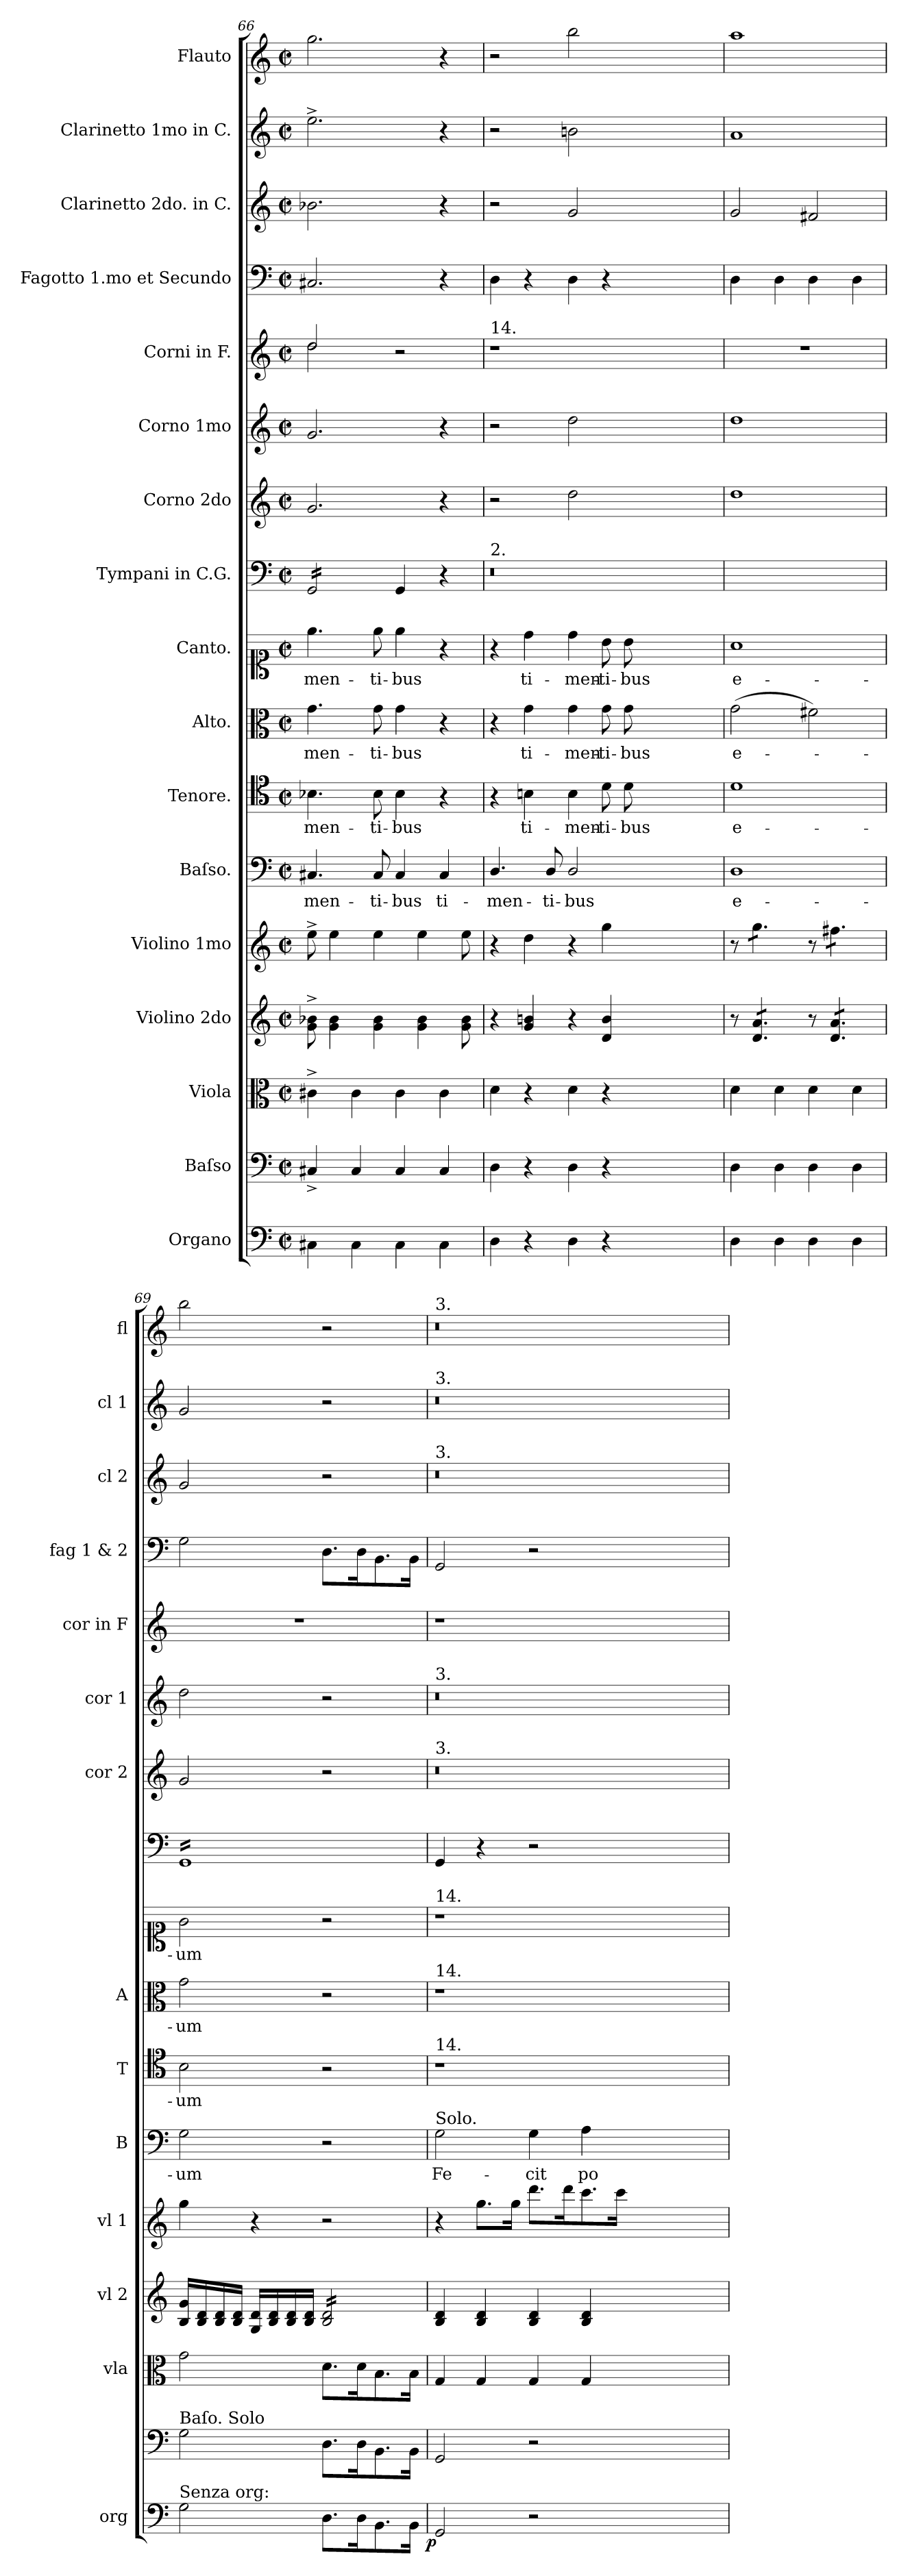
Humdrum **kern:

**kern	**dynam	**kern	**kern	**kern	**kern	**kern	**text	**kern	**text	**kern	**text	**kern	**text	**kern	**kern	**kern	**kern	**kern	**kern	**kern	**kern
*part17	*part17	*part16	*part15	*part14	*part13	*part12	*part12	*part11	*part11	*part10	*part10	*part9	*part9	*part8	*part7	*part6	*part5	*part4	*part3	*part2	*part1
*staff17	*staff17	*staff16	*staff15	*staff14	*staff13	*staff12	*staff12	*staff11	*staff11	*staff10	*staff10	*staff9	*staff9	*staff8	*staff7	*staff6	*staff5	*staff4	*staff3	*staff2	*staff1
*I"Organo	*	*I"Baſso	*I"Viola	*I"Violino 2do	*I"Violino 1mo	*I"Baſso.	*	*I"Tenore.	*	*I"Alto.	*	*I"Canto.	*	*I"Tympani in C.G.	*I"Corno 2do	*I"Corno 1mo	*I"Corni in F.	*I"Fagotto 1.mo et Secundo	*I"Clarinetto 2do. in C.	*I"Clarinetto 1mo in C.	*I"Flauto
*I'org	*	*	*I'vla	*I'vl 2	*I'vl 1	*I'B	*	*I'T	*	*I'A	*	*	*	*	*I'cor 2	*I'cor 1	*I'cor in F	*I'fag 1 & 2	*I'cl 2	*I'cl 1	*I'fl
*clefF4	*	*clefF4	*clefC3	*clefG2	*clefG2	*clefF4	*	*clefC4	*	*clefC3	*	*clefC1	*	*clefF4	*clefG2	*clefG2	*clefG2	*clefF4	*clefG2	*clefG2	*clefG2
*	*	*	*	*	*	*	*	*	*	*	*	*	*	*	*	*	*ITrd4c7	*	*	*	*
*k[]	*	*k[]	*k[]	*k[]	*k[]	*k[]	*	*k[]	*	*k[]	*	*k[]	*	*k[]	*k[]	*k[]	*k[b-]	*k[]	*k[]	*k[]	*k[]
*C:	*	*C:	*C:	*C:	*C:	*C:	*	*C:	*	*C:	*	*C:	*	*C:	*C:	*C:	*	*C:	*C:	*C:	*C:
*M2/2	*	*M2/2	*M2/2	*M2/2	*M2/2	*M2/2	*	*M2/2	*	*M2/2	*	*M2/2	*	*M2/2	*M2/2	*M2/2	*M2/2	*M2/2	*M2/2	*M2/2	*M2/2
*met(c|)	*	*met(c|)	*met(c|)	*met(c|)	*met(c|)	*met(c|)	*	*met(c|)	*	*met(c|)	*	*met(c|)	*	*met(c|)	*met(c|)	*met(c|)	*met(c|)	*met(c|)	*met(c|)	*met(c|)	*met(c|)
=66	=66	=66	=66	=66	=66	=66	=66	=66	=66	=66	=66	=66	=66	=66	=66	=66	=66	=66	=66	=66	=66
*	*	*	*	*	*	*	*	*	*	*	*	*	*	*	*	*	*^	*	*	*	*
*	*	*	*	*	*	*	*	*	*	*	*	*	*	*tremolo	*	*	*	*	*	*	*	*
4C#X\	.	4C#X^/	4c#X^<\	8g^<\ 8b-X^<\	8ee^\	4.C#X/	-men-	4.B-X\	-men-	4.g\	-men-	4.ee\	-men-	16GG/LL	2.g/	2.g/	2g/	2g\	2.C#X/	2.b-X\	2.ee^<\	2.gg\
.	.	.	.	.	.	.	.	.	.	.	.	.	.	16GG/	.	.	.	.	.	.	.	.
.	.	.	.	4g\ 4b-\	4ee\	.	.	.	.	.	.	.	.	16GG/	.	.	.	.	.	.	.	.
.	.	.	.	.	.	.	.	.	.	.	.	.	.	16GG/	.	.	.	.	.	.	.	.
4C#\	.	4C#/	4c#\	.	.	.	.	.	.	.	.	.	.	16GG/	.	.	.	.	.	.	.	.
.	.	.	.	.	.	.	.	.	.	.	.	.	.	16GG/	.	.	.	.	.	.	.	.
.	.	.	.	4g\ 4b-\	4ee\	8C#/	-ti-	8B-\	-ti-	8g\	-ti-	8ee\	-ti-	16GG/	.	.	.	.	.	.	.	.
.	.	.	.	.	.	.	.	.	.	.	.	.	.	16GG/JJ	.	.	.	.	.	.	.	.
*	*	*	*	*	*	*	*	*	*	*	*	*	*	*Xtremolo	*	*	*	*	*	*	*	*
4C#\	.	4C#/	4c#\	.	.	4C#/	-bus	4B-\	-bus	4g\	-bus	4ee\	-bus	4GG/	.	.	2r	2ryy	.	.	.	.
.	.	.	.	4g\ 4b-\	4ee\	.	.	.	.	.	.	.	.	.	.	.	.	.	.	.	.	.
4C#\	.	4C#/	4c#\	.	.	4C#/	ti-	4r	.	4r	.	4r	.	4r	4r	4r	.	.	4r	4r	4r	4r
.	.	.	.	8g\ 8b-\	8ee\	.	.	.	.	.	.	.	.	.	.	.	.	.	.	.	.	.
*	*	*	*	*	*	*	*	*	*	*	*	*	*	*	*	*	*v	*v	*	*	*	*
=67	=67	=67	=67	=67	=67	=67	=67	=67	=67	=67	=67	=67	=67	=67	=67	=67	=67	=67	=67	=67	=67
!	!	!	!	!	!	!	!	!	!	!	!	!	!	!	!	!	!LO:TX:a:t=14.	!	!	!	!
!	!	!	!	!	!	!	!	!	!	!	!	!	!	!LO:TX:a:t=2.	!	!	!	!	!	!	!
4D\	.	4D\	4d\	4r	4r	4.D/	-men-	4r	.	4r	.	4r	.	0r	2r	2r	1r	4D\	2r	2r	2r
4r	.	4r	4r	4g/ 4bn/	4dd\	.	.	4Bn\	ti-	4g\	ti-	4dd\	ti-	.	.	.	.	4r	.	.	.
.	.	.	.	.	.	8D/	-ti-	.	.	.	.	.	.	.	.	.	.	.	.	.	.
4D\	.	4D\	4d\	4r	4r	2D/	-bus	4B\	-men-	4g\	-men-	4dd\	-men-	.	2dd\	2dd\	.	4D\	2g/	2bn\	2bb\
4r	.	4r	4r	4d/ 4b/	4gg\	.	.	8d\	-ti-	8g\	-ti-	8b\	-ti-	.	.	.	.	4r	.	.	.
.	.	.	.	.	.	.	.	8d\	-bus	8g\	-bus	8b\	-bus	.	.	.	.	.	.	.	.
1ryy	.	1ryy	1ryy	1ryy	1ryy	1ryy	.	1ryy	.	1ryy	.	1ryy	.	.	1ryy	1ryy	1ryy	1ryy	1ryy	1ryy	1ryy
=68	=68	=68	=68	=68	=68	=68	=68	=68	=68	=68	=68	=68	=68	=68	=68	=68	=68	=68	=68	=68	=68
4D\	.	4D\	4d\	8r	8r	1D\	e-	1d\	e-	(2g\	e-	1a\	e-	1ryy	1dd\	1dd\	1r	4D\	2g/	1a/	1aa\
*	*	*	*	*tremolo	*	*	*	*	*	*	*	*	*	*	*	*	*	*	*	*	*
*	*	*	*	*	*tremolo	*	*	*	*	*	*	*	*	*	*	*	*	*	*	*	*
.	.	.	.	8d/ 8a/L	8gg\L	.	.	.	.	.	.	.	.	.	.	.	.	.	.	.	.
4D\	.	4D\	4d\	8d/ 8a/	8gg\	.	.	.	.	.	.	.	.	.	.	.	.	4D\	.	.	.
.	.	.	.	8d/ 8a/J	8gg\J	.	.	.	.	.	.	.	.	.	.	.	.	.	.	.	.
4D\	.	4D\	4d\	8r	8r	.	.	.	.	2f#X\)	.	.	.	.	.	.	.	4D\	2f#X/	.	.
.	.	.	.	8d/ 8a/L	8ff#X\L	.	.	.	.	.	.	.	.	.	.	.	.	.	.	.	.
4D\	.	4D\	4d\	8d/ 8a/	8ff#X\	.	.	.	.	.	.	.	.	.	.	.	.	4D\	.	.	.
.	.	.	.	8d/ 8a/J	8ff#X\J	.	.	.	.	.	.	.	.	.	.	.	.	.	.	.	.
*	*	*	*	*	*Xtremolo	*	*	*	*	*	*	*	*	*	*	*	*	*	*	*	*
*	*	*	*	*Xtremolo	*	*	*	*	*	*	*	*	*	*	*	*	*	*	*	*	*
=69	=69	=69	=69	=69	=69	=69	=69	=69	=69	=69	=69	=69	=69	=69	=69	=69	=69	=69	=69	=69	=69
!	!	!LO:TX:a:t=Baſo. Solo	!	!	!	!	!	!	!	!	!	!	!	!	!	!	!	!	!	!	!
!LO:TX:a:t=Senza org&colon;	!	!	!	!	!	!	!	!	!	!	!	!	!	!	!	!	!	!	!	!	!
*	*	*	*	*	*	*	*	*	*	*	*	*	*	*tremolo	*	*	*	*	*	*	*
2G\	.	2G\	2g\	16B/ 16g/LL	4gg\	2G\	-um	2B\	-um	2g\	-um	2g\	-um	16GG/LL	2g/	2dd\	1r	2G\	2g/	2g/	2bb\
.	.	.	.	16B/ 16d/	.	.	.	.	.	.	.	.	.	16GG/	.	.	.	.	.	.	.
.	.	.	.	16B/ 16d/	.	.	.	.	.	.	.	.	.	16GG/	.	.	.	.	.	.	.
.	.	.	.	16B/ 16d/JJ	.	.	.	.	.	.	.	.	.	16GG/	.	.	.	.	.	.	.
.	.	.	.	16G/ 16d/LL	4r	.	.	.	.	.	.	.	.	16GG/	.	.	.	.	.	.	.
.	.	.	.	16B/ 16d/	.	.	.	.	.	.	.	.	.	16GG/	.	.	.	.	.	.	.
.	.	.	.	16B/ 16d/	.	.	.	.	.	.	.	.	.	16GG/	.	.	.	.	.	.	.
.	.	.	.	16B/ 16d/JJ	.	.	.	.	.	.	.	.	.	16GG/	.	.	.	.	.	.	.
*	*	*	*	*tremolo	*	*	*	*	*	*	*	*	*	*	*	*	*	*	*	*	*
8.D\L	.	8.D\L	8.d\L	16B/ 16d/LL	2r	2r	.	2r	.	2r	.	2r	.	16GG/	2r	2r	.	8.D\L	2r	2r	2r
.	.	.	.	16B/ 16d/	.	.	.	.	.	.	.	.	.	16GG/	.	.	.	.	.	.	.
.	.	.	.	16B/ 16d/	.	.	.	.	.	.	.	.	.	16GG/	.	.	.	.	.	.	.
16D\K	.	16D\K	16d\K	16B/ 16d/	.	.	.	.	.	.	.	.	.	16GG/	.	.	.	16D\K	.	.	.
8.BB\	.	8.BB\	8.B\	16B/ 16d/	.	.	.	.	.	.	.	.	.	16GG/	.	.	.	8.BB\	.	.	.
.	.	.	.	16B/ 16d/	.	.	.	.	.	.	.	.	.	16GG/	.	.	.	.	.	.	.
.	.	.	.	16B/ 16d/	.	.	.	.	.	.	.	.	.	16GG/	.	.	.	.	.	.	.
16BB\Jk	.	16BB\Jk	16B\Jk	16B/ 16d/JJ	.	.	.	.	.	.	.	.	.	16GG/JJ	.	.	.	16BB\Jk	.	.	.
*	*	*	*	*	*	*	*	*	*	*	*	*	*	*Xtremolo	*	*	*	*	*	*	*
*	*	*	*	*Xtremolo	*	*	*	*	*	*	*	*	*	*	*	*	*	*	*	*	*
=70	=70	=70	=70	=70	=70	=70	=70	=70	=70	=70	=70	=70	=70	=70	=70	=70	=70	=70	=70	=70	=70
!	!	!	!	!	!	!	!	!	!	!	!	!	!	!	!	!	!	!	!	!	!LO:TX:a:t=3.
!	!	!	!	!	!	!	!	!	!	!	!	!	!	!	!	!	!	!	!	!LO:TX:a:t=3.	!
!	!	!	!	!	!	!	!	!	!	!	!	!	!	!	!	!	!	!	!LO:TX:a:t=3.	!	!
!	!	!	!	!	!	!	!	!	!	!	!	!	!	!	!	!LO:TX:a:t=3.	!	!	!	!	!
!	!	!	!	!	!	!	!	!	!	!	!	!	!	!	!LO:TX:a:t=3.	!	!	!	!	!	!
!	!	!	!	!	!	!	!	!	!	!	!	!LO:TX:a:t=14.	!	!	!	!	!	!	!	!	!
!	!	!	!	!	!	!	!	!	!	!LO:TX:a:t=14.	!	!	!	!	!	!	!	!	!	!	!
!	!	!	!	!	!	!	!	!LO:TX:a:t=14.	!	!	!	!	!	!	!	!	!	!	!	!	!
!	!	!	!	!	!	!LO:TX:a:t=Solo.	!	!	!	!	!	!	!	!	!	!	!	!	!	!	!
!	!LO:DY:rj	!	!	!	!	!	!	!	!	!	!	!	!	!	!	!	!	!	!	!	!
2GG/	p	2GG/	4G/	4B/ 4d/	4r	2G\	Fe-	1r	.	1r	.	1r	.	4GG/	0r	0r	1r	2GG/	0r	0r	0r
.	.	.	4G/	4B/ 4d/	8.gg\L	.	.	.	.	.	.	.	.	4r	.	.	.	.	.	.	.
.	.	.	.	.	16gg\Jk	.	.	.	.	.	.	.	.	.	.	.	.	.	.	.	.
2r	.	2r	4G/	4B/ 4d/	8.ddd\L	4G\	-cit	.	.	.	.	.	.	2r	.	.	.	2r	.	.	.
.	.	.	.	.	16ddd\K	.	.	.	.	.	.	.	.	.	.	.	.	.	.	.	.
.	.	.	4G/	4B/ 4d/	8.ccc\	4A\	po-	.	.	.	.	.	.	.	.	.	.	.	.	.	.
.	.	.	.	.	16ccc\Jk	.	.	.	.	.	.	.	.	.	.	.	.	.	.	.	.
1ryy	.	1ryy	1ryy	1ryy	1ryy	1ryy	.	1ryy	.	1ryy	.	1ryy	.	1ryy	.	.	1ryy	1ryy	.	.	.
=	=	=	=	=	=	=	=	=	=	=	=	=	=	=	=	=	=	=	=	=	=
*-	*-	*-	*-	*-	*-	*-	*-	*-	*-	*-	*-	*-	*-	*-	*-	*-	*-	*-	*-	*-	*-
